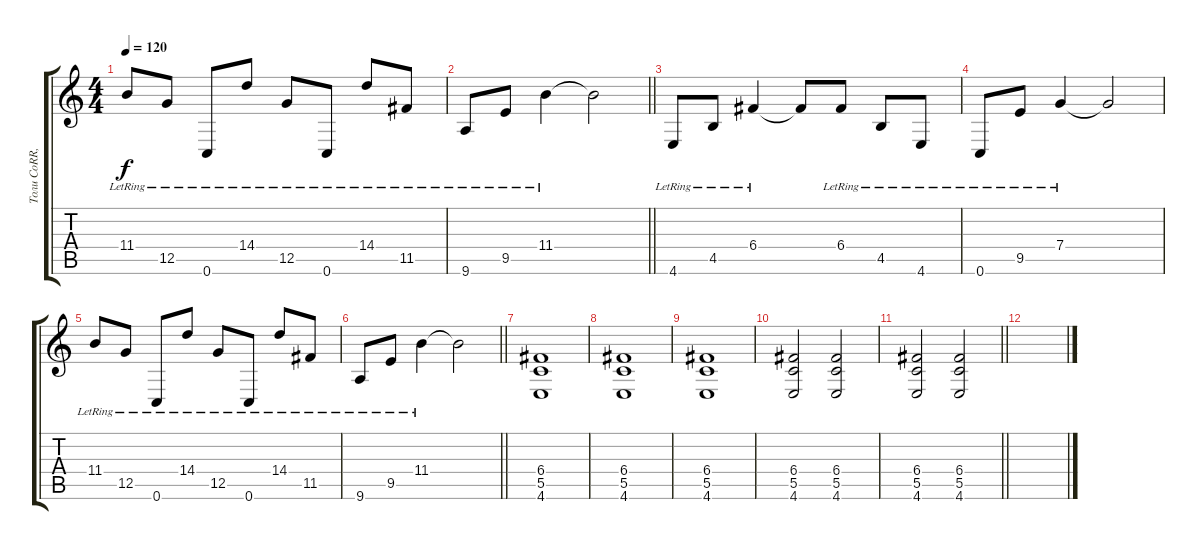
\track ("Толи CoRR, толи DeNo" "Толи CoRR,") {instrument electricguitarclean}
\staff {score tabs}
\tuning (D4 A3 F3 C3 G2 C2) {hide}
\ts (4 4)
\tempo 120
\clef g2
\ks c
11.4{lr}.8{dy f} 12.5{lr}.8 0.6{lr}.8 14.4{lr}.8 12.5{lr}.8 0.6{lr}.8 14.4{lr}.8 11.5{lr}.8 |
\barLineRight lightlight
9.6{lr}.8 9.5{lr}.8 11.4{lr}.4 11.4{t}.2 |
4.6{lr}.8 4.5{lr}.8 6.4{lr}.4 6.4{t}.8 6.4{lr}.8 4.5{lr}.8 4.6{lr}.8 |
0.6{lr}.8 9.5{lr}.8 7.4{lr}.4 7.4{t}.2 |
11.4{lr}.8 12.5{lr}.8 0.6{lr}.8 14.4{lr}.8 12.5{lr}.8 0.6{lr}.8 14.4{lr}.8 11.5{lr}.8 |
\barLineRight lightlight
9.6{lr}.8 9.5{lr}.8 11.4{lr}.4 11.4{t}.2 |
(6.4 5.5 4.6).1 |
(6.4 5.5 4.6).1 |
(6.4 5.5 4.6).1 |
(6.4 5.5 4.6).2 (6.4 5.5 4.6).2 |
\barLineRight lightlight
(6.4 5.5 4.6).2 (6.4 5.5 4.6).2 |
\section ("" "")
